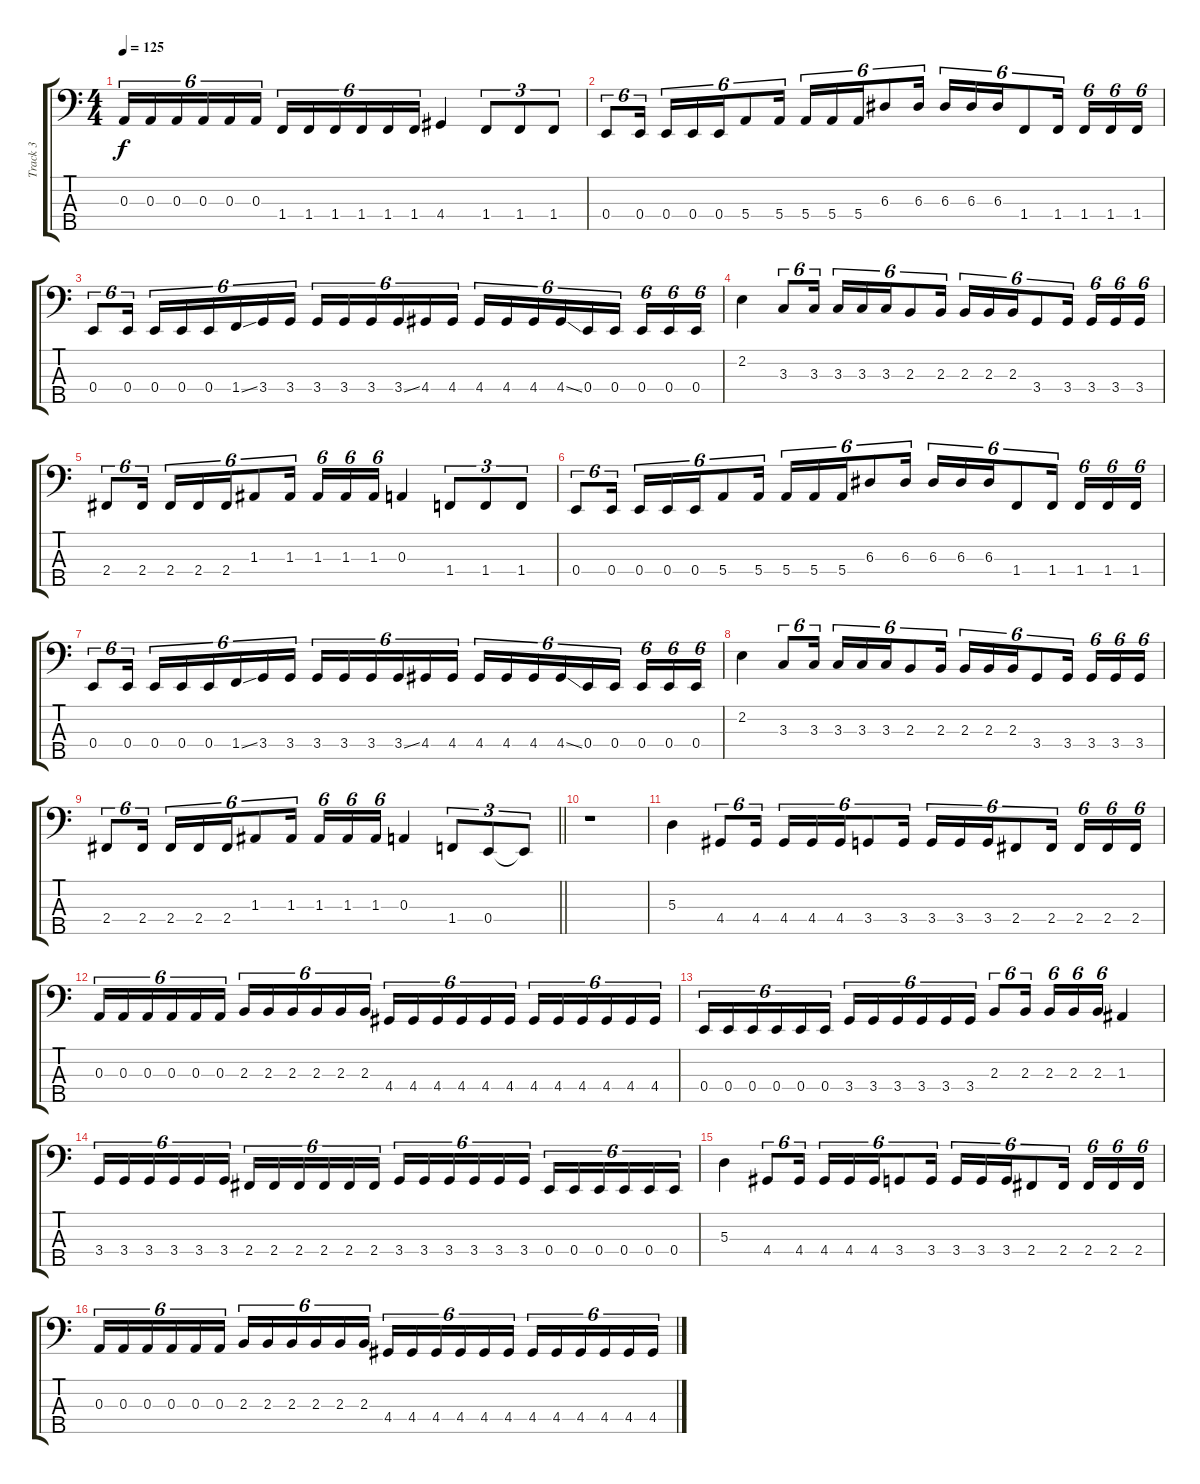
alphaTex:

\track ("Track 3" "Track 3") {instrument electricbassfinger}
\staff {score tabs}
\tuning (G2 D2 A1 E1 B0) {hide}
\ts (4 4)
\tempo 125
\clef f4
\ks c
0.3.16{tu (6 4) dy f} 0.3.16{tu (6 4)} 0.3.16{tu (6 4)} 0.3.16{tu (6 4)} 0.3.16{tu (6 4)} 0.3.16{tu (6 4)} 1.4.16{tu (6 4)} 1.4.16{tu (6 4)} 1.4.16{tu (6 4)} 1.4.16{tu (6 4)} 1.4.16{tu (6 4)} 1.4.16{tu (6 4)} 4.4.4 1.4.8{tu (3 2)} 1.4.8{tu (3 2)} 1.4.8{tu (3 2)} |
0.4.8{tu (6 4)} 0.4.16{tu (6 4)} 0.4.16{tu (6 4)} 0.4.16{tu (6 4)} 0.4.16{tu (6 4)} 5.4.8{tu (6 4)} 5.4.16{tu (6 4)} 5.4.16{tu (6 4)} 5.4.16{tu (6 4)} 5.4.16{tu (6 4)} 6.3.8{tu (6 4)} 6.3.16{tu (6 4)} 6.3.16{tu (6 4)} 6.3.16{tu (6 4)} 6.3.16{tu (6 4)} 1.4.8{tu (6 4)} 1.4.16{tu (6 4)} 1.4.16{tu (6 4)} 1.4.16{tu (6 4)} 1.4.16{tu (6 4)} |
0.4.8{tu (6 4)} 0.4.16{tu (6 4)} 0.4.16{tu (6 4)} 0.4.16{tu (6 4)} 0.4.16{tu (6 4)} 1.4{ss}.16{tu (6 4)} 3.4.16{tu (6 4)} 3.4.16{tu (6 4)} 3.4.16{tu (6 4)} 3.4.16{tu (6 4)} 3.4.16{tu (6 4)} 3.4{ss}.16{tu (6 4)} 4.4.16{tu (6 4)} 4.4.16{tu (6 4)} 4.4.16{tu (6 4)} 4.4.16{tu (6 4)} 4.4.16{tu (6 4)} 4.4{ss}.16{tu (6 4)} 0.4.16{tu (6 4)} 0.4.16{tu (6 4)} 0.4.16{tu (6 4)} 0.4.16{tu (6 4)} 0.4.16{tu (6 4)} |
2.2.4 3.3.8{tu (6 4)} 3.3.16{tu (6 4)} 3.3.16{tu (6 4)} 3.3.16{tu (6 4)} 3.3.16{tu (6 4)} 2.3.8{tu (6 4)} 2.3.16{tu (6 4)} 2.3.16{tu (6 4)} 2.3.16{tu (6 4)} 2.3.16{tu (6 4)} 3.4.8{tu (6 4)} 3.4.16{tu (6 4)} 3.4.16{tu (6 4)} 3.4.16{tu (6 4)} 3.4.16{tu (6 4)} |
2.4.8{tu (6 4)} 2.4.16{tu (6 4)} 2.4.16{tu (6 4)} 2.4.16{tu (6 4)} 2.4.16{tu (6 4)} 1.3.8{tu (6 4)} 1.3.16{tu (6 4)} 1.3.16{tu (6 4)} 1.3.16{tu (6 4)} 1.3.16{tu (6 4)} 0.3.4 1.4.8{tu (3 2)} 1.4.8{tu (3 2)} 1.4.8{tu (3 2)} |
0.4.8{tu (6 4)} 0.4.16{tu (6 4)} 0.4.16{tu (6 4)} 0.4.16{tu (6 4)} 0.4.16{tu (6 4)} 5.4.8{tu (6 4)} 5.4.16{tu (6 4)} 5.4.16{tu (6 4)} 5.4.16{tu (6 4)} 5.4.16{tu (6 4)} 6.3.8{tu (6 4)} 6.3.16{tu (6 4)} 6.3.16{tu (6 4)} 6.3.16{tu (6 4)} 6.3.16{tu (6 4)} 1.4.8{tu (6 4)} 1.4.16{tu (6 4)} 1.4.16{tu (6 4)} 1.4.16{tu (6 4)} 1.4.16{tu (6 4)} |
0.4.8{tu (6 4)} 0.4.16{tu (6 4)} 0.4.16{tu (6 4)} 0.4.16{tu (6 4)} 0.4.16{tu (6 4)} 1.4{ss}.16{tu (6 4)} 3.4.16{tu (6 4)} 3.4.16{tu (6 4)} 3.4.16{tu (6 4)} 3.4.16{tu (6 4)} 3.4.16{tu (6 4)} 3.4{ss}.16{tu (6 4)} 4.4.16{tu (6 4)} 4.4.16{tu (6 4)} 4.4.16{tu (6 4)} 4.4.16{tu (6 4)} 4.4.16{tu (6 4)} 4.4{ss}.16{tu (6 4)} 0.4.16{tu (6 4)} 0.4.16{tu (6 4)} 0.4.16{tu (6 4)} 0.4.16{tu (6 4)} 0.4.16{tu (6 4)} |
2.2.4 3.3.8{tu (6 4)} 3.3.16{tu (6 4)} 3.3.16{tu (6 4)} 3.3.16{tu (6 4)} 3.3.16{tu (6 4)} 2.3.8{tu (6 4)} 2.3.16{tu (6 4)} 2.3.16{tu (6 4)} 2.3.16{tu (6 4)} 2.3.16{tu (6 4)} 3.4.8{tu (6 4)} 3.4.16{tu (6 4)} 3.4.16{tu (6 4)} 3.4.16{tu (6 4)} 3.4.16{tu (6 4)} |
\barLineRight lightlight
2.4.8{tu (6 4)} 2.4.16{tu (6 4)} 2.4.16{tu (6 4)} 2.4.16{tu (6 4)} 2.4.16{tu (6 4)} 1.3.8{tu (6 4)} 1.3.16{tu (6 4)} 1.3.16{tu (6 4)} 1.3.16{tu (6 4)} 1.3.16{tu (6 4)} 0.3.4 1.4.8{tu (3 2)} 0.4.8{tu (3 2)} 0.4{t}.8{tu (3 2)} |
r.1 |
5.3.4 4.4.8{tu (6 4)} 4.4.16{tu (6 4)} 4.4.16{tu (6 4)} 4.4.16{tu (6 4)} 4.4.16{tu (6 4)} 3.4.8{tu (6 4)} 3.4.16{tu (6 4)} 3.4.16{tu (6 4)} 3.4.16{tu (6 4)} 3.4.16{tu (6 4)} 2.4.8{tu (6 4)} 2.4.16{tu (6 4)} 2.4.16{tu (6 4)} 2.4.16{tu (6 4)} 2.4.16{tu (6 4)} |
0.3.16{tu (6 4)} 0.3.16{tu (6 4)} 0.3.16{tu (6 4)} 0.3.16{tu (6 4)} 0.3.16{tu (6 4)} 0.3.16{tu (6 4)} 2.3.16{tu (6 4)} 2.3.16{tu (6 4)} 2.3.16{tu (6 4)} 2.3.16{tu (6 4)} 2.3.16{tu (6 4)} 2.3.16{tu (6 4)} 4.4.16{tu (6 4)} 4.4.16{tu (6 4)} 4.4.16{tu (6 4)} 4.4.16{tu (6 4)} 4.4.16{tu (6 4)} 4.4.16{tu (6 4)} 4.4.16{tu (6 4)} 4.4.16{tu (6 4)} 4.4.16{tu (6 4)} 4.4.16{tu (6 4)} 4.4.16{tu (6 4)} 4.4.16{tu (6 4)} |
0.4.16{tu (6 4)} 0.4.16{tu (6 4)} 0.4.16{tu (6 4)} 0.4.16{tu (6 4)} 0.4.16{tu (6 4)} 0.4.16{tu (6 4)} 3.4.16{tu (6 4)} 3.4.16{tu (6 4)} 3.4.16{tu (6 4)} 3.4.16{tu (6 4)} 3.4.16{tu (6 4)} 3.4.16{tu (6 4)} 2.3.8{tu (6 4)} 2.3.16{tu (6 4)} 2.3.16{tu (6 4)} 2.3.16{tu (6 4)} 2.3.16{tu (6 4)} 1.3.4 |
3.4.16{tu (6 4)} 3.4.16{tu (6 4)} 3.4.16{tu (6 4)} 3.4.16{tu (6 4)} 3.4.16{tu (6 4)} 3.4.16{tu (6 4)} 2.4.16{tu (6 4)} 2.4.16{tu (6 4)} 2.4.16{tu (6 4)} 2.4.16{tu (6 4)} 2.4.16{tu (6 4)} 2.4.16{tu (6 4)} 3.4.16{tu (6 4)} 3.4.16{tu (6 4)} 3.4.16{tu (6 4)} 3.4.16{tu (6 4)} 3.4.16{tu (6 4)} 3.4.16{tu (6 4)} 0.4.16{tu (6 4)} 0.4.16{tu (6 4)} 0.4.16{tu (6 4)} 0.4.16{tu (6 4)} 0.4.16{tu (6 4)} 0.4.16{tu (6 4)} |
5.3.4 4.4.8{tu (6 4)} 4.4.16{tu (6 4)} 4.4.16{tu (6 4)} 4.4.16{tu (6 4)} 4.4.16{tu (6 4)} 3.4.8{tu (6 4)} 3.4.16{tu (6 4)} 3.4.16{tu (6 4)} 3.4.16{tu (6 4)} 3.4.16{tu (6 4)} 2.4.8{tu (6 4)} 2.4.16{tu (6 4)} 2.4.16{tu (6 4)} 2.4.16{tu (6 4)} 2.4.16{tu (6 4)} |
0.3.16{tu (6 4)} 0.3.16{tu (6 4)} 0.3.16{tu (6 4)} 0.3.16{tu (6 4)} 0.3.16{tu (6 4)} 0.3.16{tu (6 4)} 2.3.16{tu (6 4)} 2.3.16{tu (6 4)} 2.3.16{tu (6 4)} 2.3.16{tu (6 4)} 2.3.16{tu (6 4)} 2.3.16{tu (6 4)} 4.4.16{tu (6 4)} 4.4.16{tu (6 4)} 4.4.16{tu (6 4)} 4.4.16{tu (6 4)} 4.4.16{tu (6 4)} 4.4.16{tu (6 4)} 4.4.16{tu (6 4)} 4.4.16{tu (6 4)} 4.4.16{tu (6 4)} 4.4.16{tu (6 4)} 4.4.16{tu (6 4)} 4.4.16{tu (6 4)}
